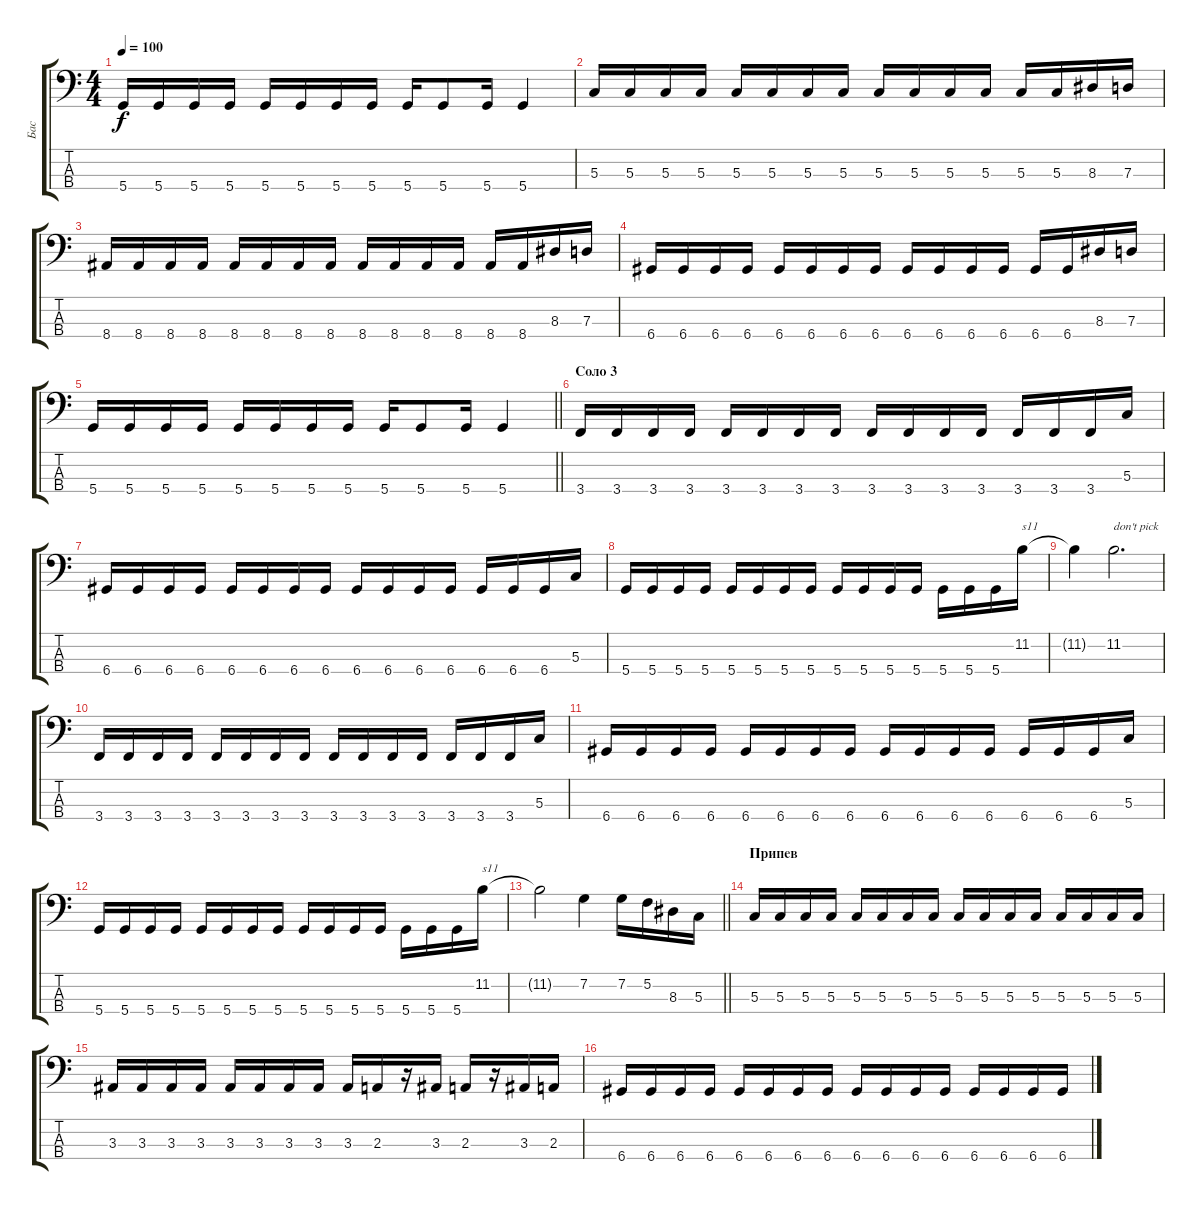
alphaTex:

\track ("Бас" "Бас") {instrument electricbassfinger}
\staff {score tabs}
\tuning (F2 C2 G1 D1) {hide}
\ts (4 4)
\tempo 100
\clef f4
\ks c
5.4.16{dy f} 5.4.16 5.4.16 5.4.16 5.4.16 5.4.16 5.4.16 5.4.16 5.4.16 5.4.8 5.4.16 5.4.4 |
5.3.16 5.3.16 5.3.16 5.3.16 5.3.16 5.3.16 5.3.16 5.3.16 5.3.16 5.3.16 5.3.16 5.3.16 5.3.16 5.3.16 8.3.16 7.3.16 |
8.4.16 8.4.16 8.4.16 8.4.16 8.4.16 8.4.16 8.4.16 8.4.16 8.4.16 8.4.16 8.4.16 8.4.16 8.4.16 8.4.16 8.3.16 7.3.16 |
6.4.16 6.4.16 6.4.16 6.4.16 6.4.16 6.4.16 6.4.16 6.4.16 6.4.16 6.4.16 6.4.16 6.4.16 6.4.16 6.4.16 8.3.16 7.3.16 |
\barLineRight lightlight
5.4.16 5.4.16 5.4.16 5.4.16 5.4.16 5.4.16 5.4.16 5.4.16 5.4.16 5.4.8 5.4.16 5.4.4 |
\section ("" "Соло 3")
3.4.16 3.4.16 3.4.16 3.4.16 3.4.16 3.4.16 3.4.16 3.4.16 3.4.16 3.4.16 3.4.16 3.4.16 3.4.16 3.4.16 3.4.16 5.3.16 |
6.4.16 6.4.16 6.4.16 6.4.16 6.4.16 6.4.16 6.4.16 6.4.16 6.4.16 6.4.16 6.4.16 6.4.16 6.4.16 6.4.16 6.4.16 5.3.16 |
5.4.16 5.4.16 5.4.16 5.4.16 5.4.16 5.4.16 5.4.16 5.4.16 5.4.16 5.4.16 5.4.16 5.4.16 5.4.16 5.4.16 5.4.16 11.2.16{txt "s11"} |
11.2{t}.4 11.2.2{d txt "don't pick"} |
3.4.16 3.4.16 3.4.16 3.4.16 3.4.16 3.4.16 3.4.16 3.4.16 3.4.16 3.4.16 3.4.16 3.4.16 3.4.16 3.4.16 3.4.16 5.3.16 |
6.4.16 6.4.16 6.4.16 6.4.16 6.4.16 6.4.16 6.4.16 6.4.16 6.4.16 6.4.16 6.4.16 6.4.16 6.4.16 6.4.16 6.4.16 5.3.16 |
5.4.16 5.4.16 5.4.16 5.4.16 5.4.16 5.4.16 5.4.16 5.4.16 5.4.16 5.4.16 5.4.16 5.4.16 5.4.16 5.4.16 5.4.16 11.2.16{txt "s11"} |
\barLineRight lightlight
11.2{t}.2 7.2.4 7.2.16 5.2.16 8.3.16 5.3.16 |
\section ("" "Припев")
5.3.16 5.3.16 5.3.16 5.3.16 5.3.16 5.3.16 5.3.16 5.3.16 5.3.16 5.3.16 5.3.16 5.3.16 5.3.16 5.3.16 5.3.16 5.3.16 |
3.3.16 3.3.16 3.3.16 3.3.16 3.3.16 3.3.16 3.3.16 3.3.16 3.3.16 2.3.16 r.16 3.3.16 2.3.16 r.16 3.3.16 2.3.16 |
6.4.16 6.4.16 6.4.16 6.4.16 6.4.16 6.4.16 6.4.16 6.4.16 6.4.16 6.4.16 6.4.16 6.4.16 6.4.16 6.4.16 6.4.16 6.4.16
